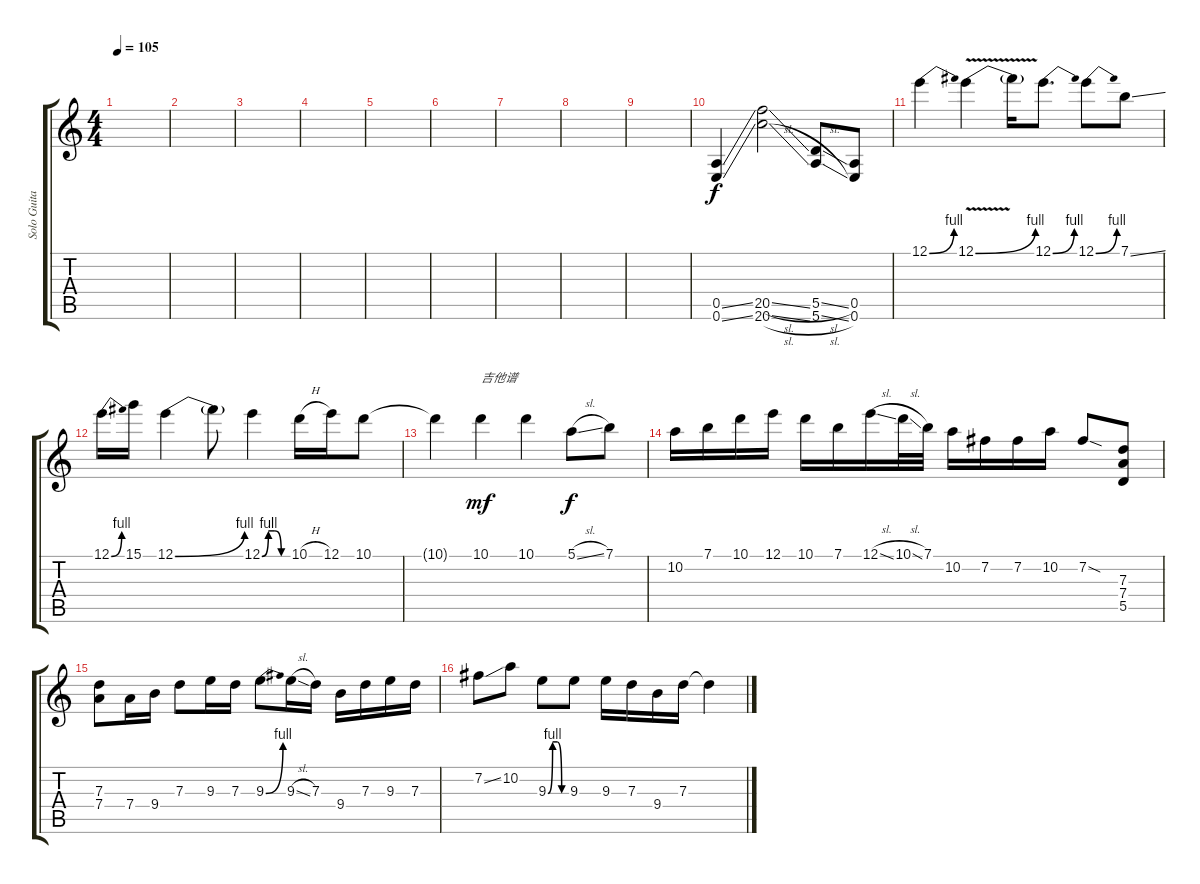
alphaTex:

\track ("Solo Guitar" "Solo Guita") {instrument overdrivenguitar}
\staff {score tabs}
\tuning (E4 B3 G3 D3 A2 E2) {hide}
\ts (4 4)
\tempo 105
\clef g2
\ks c
|
|
|
|
|
|
|
|
|
(0.5{ss} 0.6{ss}).4 (20.5{sl} 20.6{sl}).2 (5.5{sl} 5.6{sl}).8 (0.5 0.6).8 |
12.1{be (bend 0 0 60 4)}.4 12.1{be (bend 0 0 60 4) v}.4 12.1{t}.16 12.1{be (bend 0 0 60 4)}.8{d} 12.1{be (bend 0 0 60 4)}.8 7.1{ss}.8 |
12.1{be (bend 0 0 60 4)}.16 15.1.16 12.1{be (bend 0 0 60 4)}.4 12.1{t}.8 12.1{be (custom 0 0 15 4 30 4 45 0 60 0)}.4 10.1{h}.16 12.1.16 10.1.8 |
10.1{t}.4 10.1.4{txt "吉他谱" dy mf} 10.1.4 5.1{sl}.8{dy f} 7.1.8 |
10.2.16 7.1.16 10.1.16 12.1.16 10.1.16 7.1.16 12.1{sl}.16 10.1{sl}.32 7.1.32 10.2.16 7.2.16 7.2.16 10.2.16 7.2{sod}.8 (7.3 7.4 5.5).8 |
(7.3 7.4).8 7.4.16 9.4.16 7.3.8 9.3.16 7.3.16 9.3{be (bend 0 0 60 4)}.8 9.3{sl}.16 7.3.16 9.4.16 7.3.16 9.3.16 7.3.16 |
7.2{ss}.8 10.2.8 9.3{be (custom 0 0 15 4 30 4 45 0 60 0)}.8 9.3.8 9.3.16 7.3.16 9.4.16 7.3.16 7.3{t}.4
